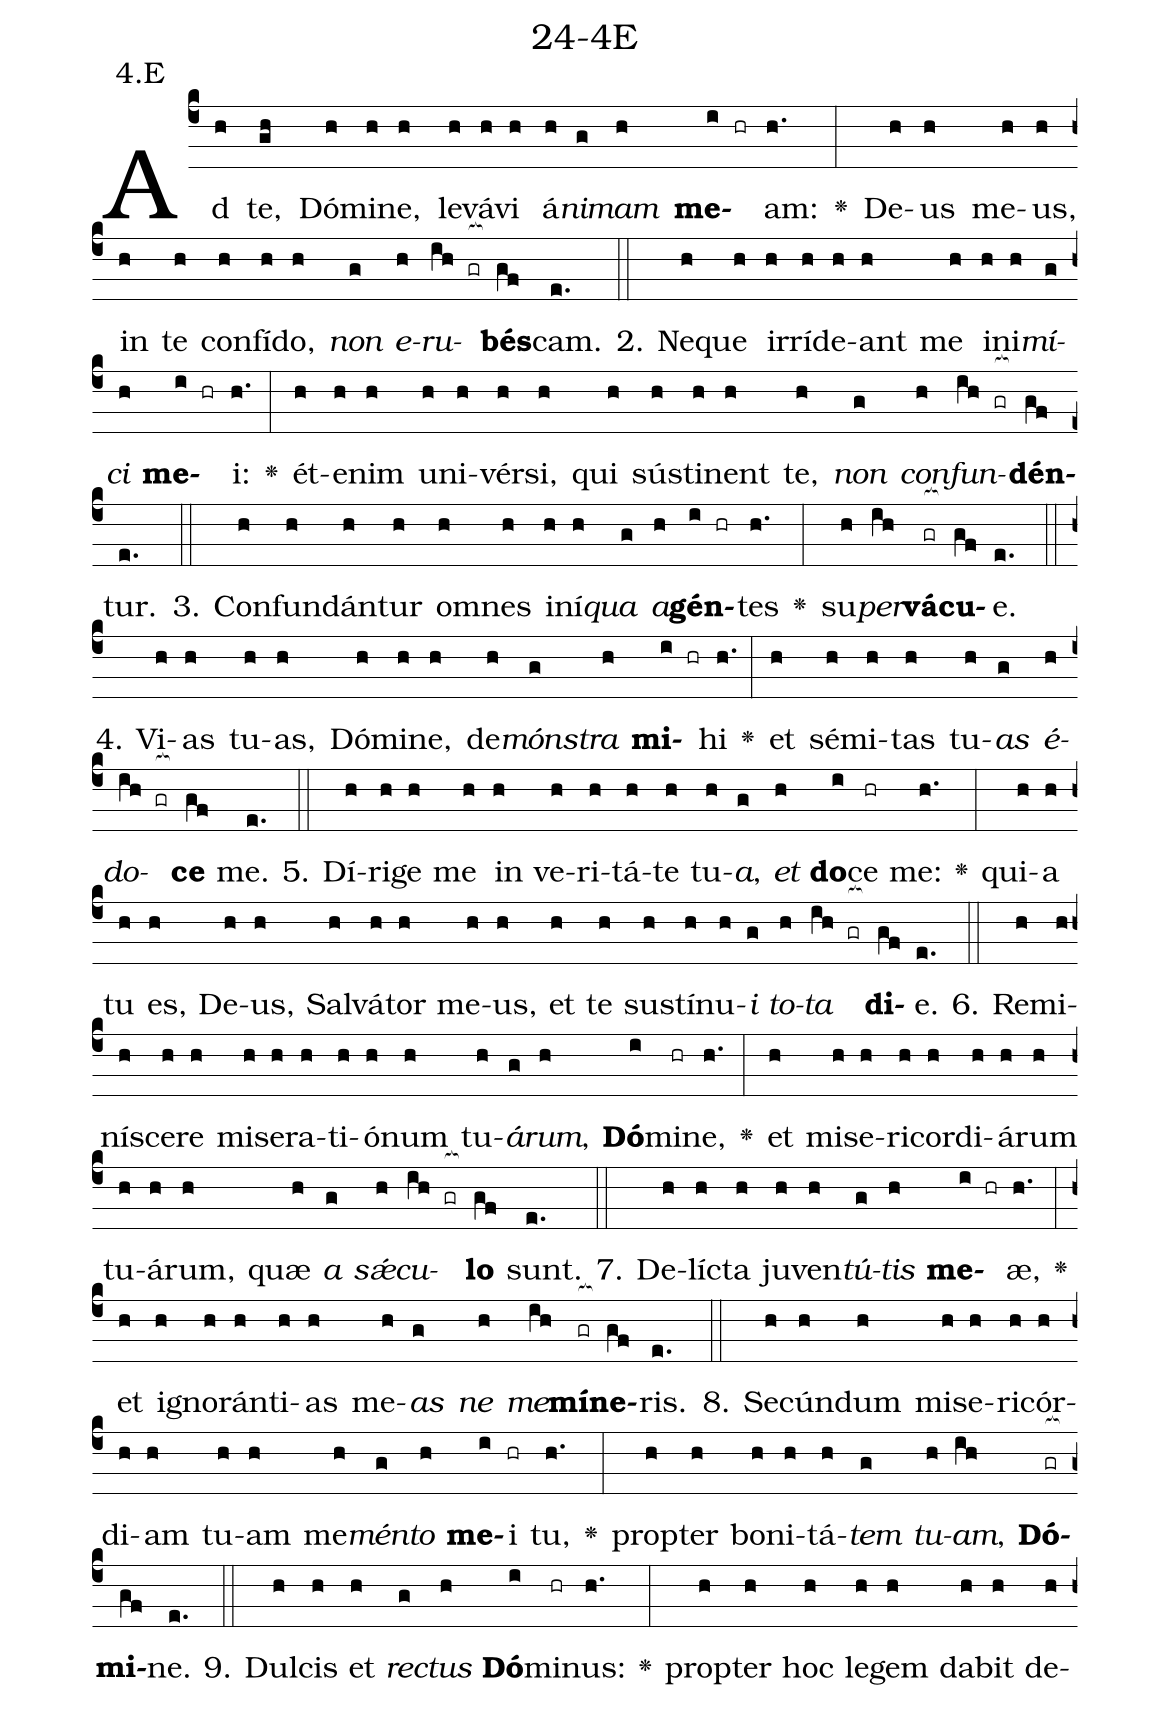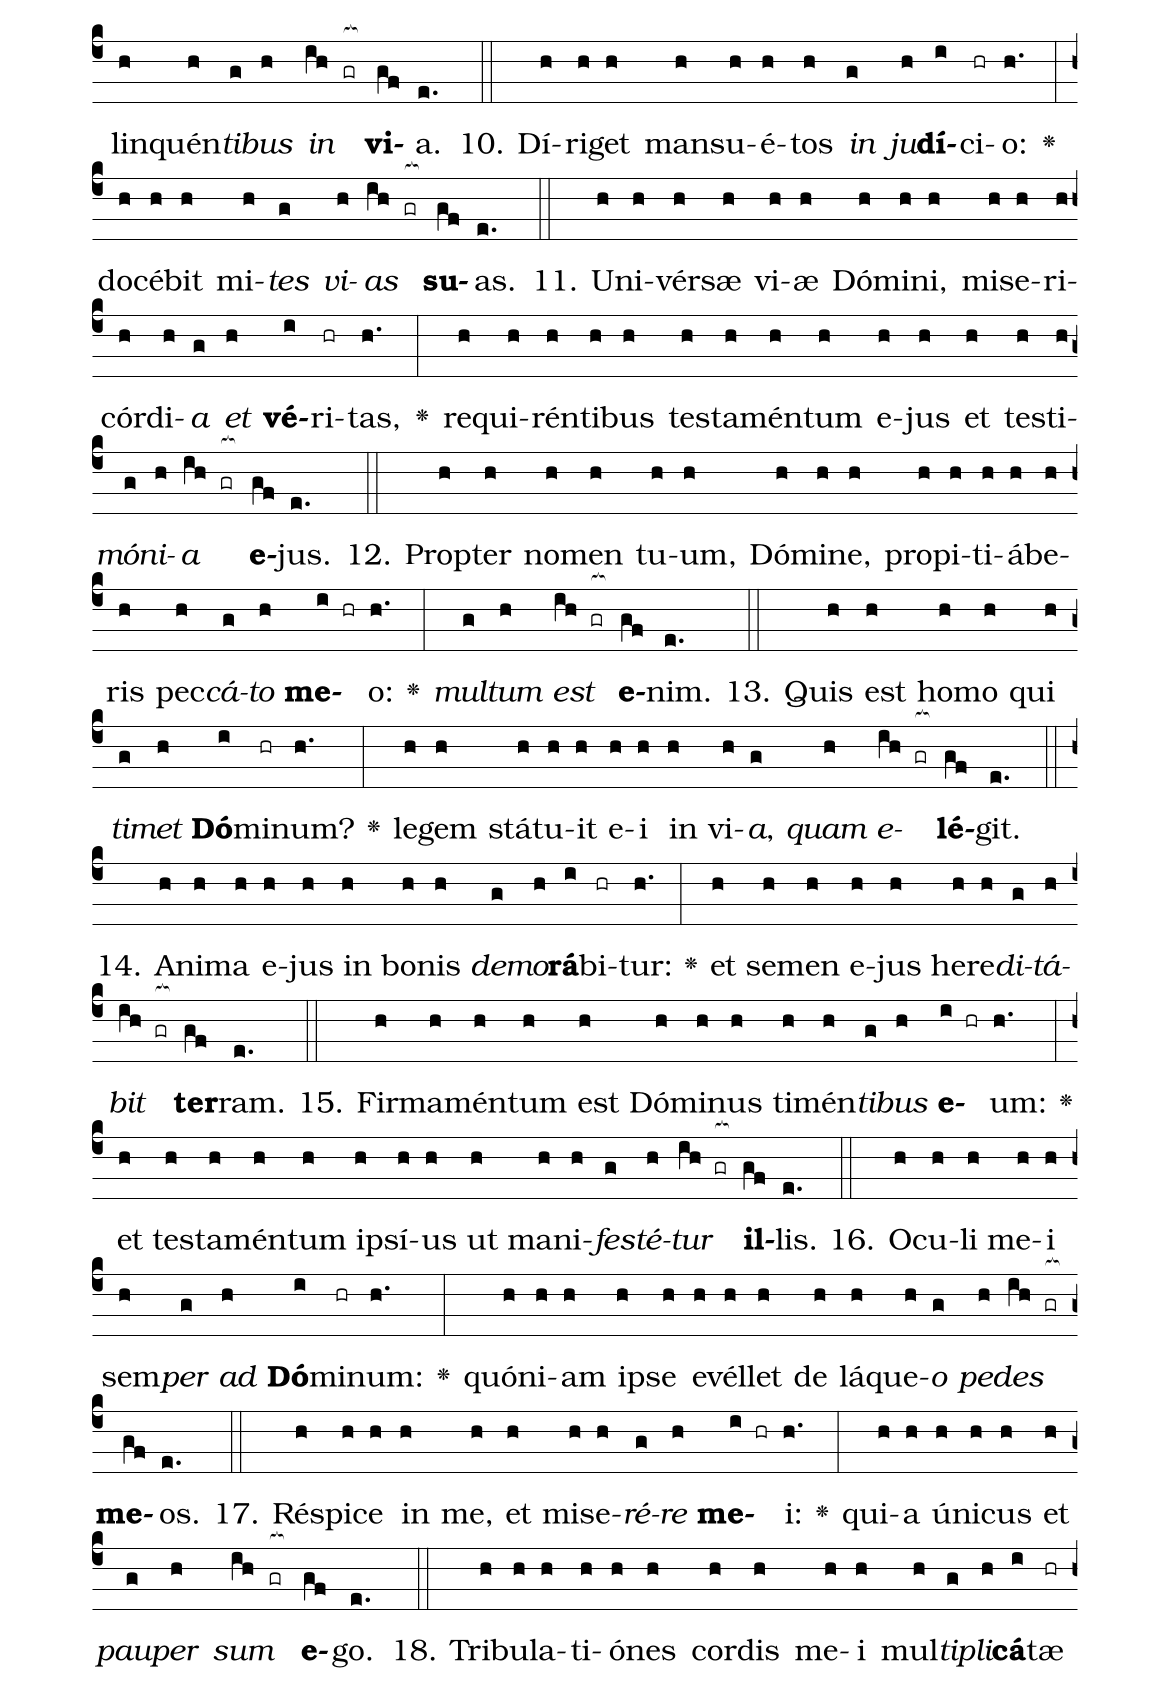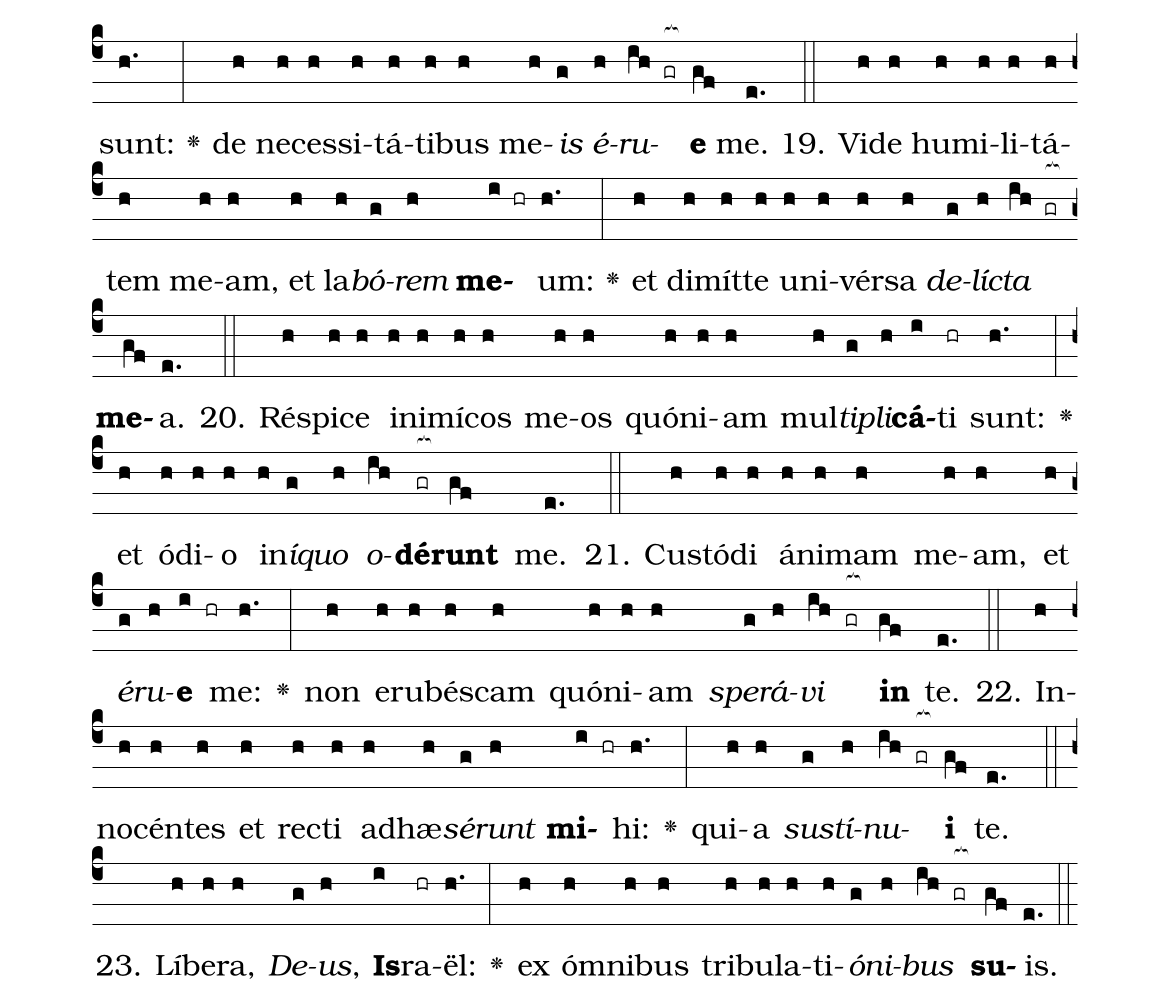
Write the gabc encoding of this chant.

name: 24-4E;
annotation: 4.E;
%%
(c4)Ad(h) te,(gh) Dó(h)mi(h)ne,(h) le(h)vá(h)vi(h) á(h)<i>ni</i>(g)<i>mam</i>(h) <b>me</b>(i hr)am:(h.) <v>\greheightstar</v>(:) De(h)us(h) me(h)us,(h) in(h) te(h) con(h)fí(h)do,(h) <i>non</i>(g) <i>e</i>(h)<i>ru</i>(ih gr[ocb:1{])<b>bés</b>(gf[ocb:0}])cam.(e.) (::)
2. Ne(h)que(h) ir(h)rí(h)de(h)ant(h) me(h) in(h)i(h)<i>mí</i>(g)<i>ci</i>(h) <b>me</b>(i hr)i:(h.) <v>\greheightstar</v>(:) ét(h)e(h)nim(h) u(h)ni(h)vér(h)si,(h) qui(h) sús(h)ti(h)nent(h) te,(h) <i>non</i>(g) <i>con</i>(h)<i>fun</i>(ih gr[ocb:1{])<b>dén</b>(gf[ocb:0}])tur.(e.) (::)
3. Con(h)fun(h)dán(h)tur(h) om(h)nes(h) in(h)í(h)<i>qua</i>(g) <i>a</i>(h)<b>gén</b>(i hr)tes(h.) <v>\greheightstar</v>(:) su(h)<i>per</i>(ih)<b>vá</b>(gr[ocb:1{])<b>cu</b>(gf[ocb:0}])e.(e.) (::)
4. Vi(h)as(h) tu(h)as,(h) Dó(h)mi(h)ne,(h) de(h)<i>móns</i>(g)<i>tra</i>(h) <b>mi</b>(i hr)hi(h.) <v>\greheightstar</v>(:) et(h) sé(h)mi(h)tas(h) tu(h)<i>as</i>(g) <i>é</i>(h)<i>do</i>(ih gr[ocb:1{])<b>ce</b>(gf[ocb:0}]) me.(e.) (::)
5. Dí(h)ri(h)ge(h) me(h) in(h) ve(h)ri(h)tá(h)te(h) tu(h)<i>a</i>,(g) <i>et</i>(h) <b>do</b>(i)ce(hr) me:(h.) <v>\greheightstar</v>(:) qui(h)a(h) tu(h) es,(h) De(h)us,(h) Sal(h)vá(h)tor(h) me(h)us,(h) et(h) te(h) sus(h)tí(h)nu(h)<i>i</i>(g) <i>to</i>(h)<i>ta</i>(ih gr[ocb:1{]) <b>di</b>(gf[ocb:0}])e.(e.) (::)
6. Re(h)mi(h)ní(h)sce(h)re(h) mi(h)se(h)ra(h)ti(h)ó(h)num(h) tu(h)<i>á</i>(g)<i>rum</i>,(h) <b>Dó</b>(i)mi(hr)ne,(h.) <v>\greheightstar</v>(:) et(h) mi(h)se(h)ri(h)cor(h)di(h)á(h)rum(h) tu(h)á(h)rum,(h) quæ(h) <i>a</i>(g) <i>sǽ</i>(h)<i>cu</i>(ih gr[ocb:1{])<b>lo</b>(gf[ocb:0}]) sunt.(e.) (::)
7. De(h)líc(h)ta(h) ju(h)ven(h)<i>tú</i>(g)<i>tis</i>(h) <b>me</b>(i hr)æ,(h.) <v>\greheightstar</v>(:) et(h) i(h)gno(h)rán(h)ti(h)as(h) me(h)<i>as</i>(g) <i>ne</i>(h) <i>me</i>(ih)<b>mí</b>(gr[ocb:1{])<b>ne</b>(gf[ocb:0}])ris.(e.) (::)
8. Se(h)cún(h)dum(h) mi(h)se(h)ri(h)cór(h)di(h)am(h) tu(h)am(h) me(h)<i>mén</i>(g)<i>to</i>(h) <b>me</b>(i)i(hr) tu,(h.) <v>\greheightstar</v>(:) prop(h)ter(h) bo(h)ni(h)tá(h)<i>tem</i>(g) <i>tu</i>(h)<i>am</i>,(ih) <b>Dó</b>(gr[ocb:1{])<b>mi</b>(gf[ocb:0}])ne.(e.) (::)
9. Dul(h)cis(h) et(h) <i>rec</i>(g)<i>tus</i>(h) <b>Dó</b>(i)mi(hr)nus:(h.) <v>\greheightstar</v>(:) prop(h)ter(h) hoc(h) le(h)gem(h) da(h)bit(h) de(h)lin(h)quén(h)<i>ti</i>(g)<i>bus</i>(h) <i>in</i>(ih gr[ocb:1{]) <b>vi</b>(gf[ocb:0}])a.(e.) (::)
10. Dí(h)ri(h)get(h) man(h)su(h)é(h)tos(h) <i>in</i>(g) <i>ju</i>(h)<b>dí</b>(i)ci(hr)o:(h.) <v>\greheightstar</v>(:) do(h)cé(h)bit(h) mi(h)<i>tes</i>(g) <i>vi</i>(h)<i>as</i>(ih gr[ocb:1{]) <b>su</b>(gf[ocb:0}])as.(e.) (::)
11. U(h)ni(h)vér(h)sæ(h) vi(h)æ(h) Dó(h)mi(h)ni,(h) mi(h)se(h)ri(h)cór(h)di(h)<i>a</i>(g) <i>et</i>(h) <b>vé</b>(i)ri(hr)tas,(h.) <v>\greheightstar</v>(:) re(h)qui(h)rén(h)ti(h)bus(h) tes(h)ta(h)mén(h)tum(h) e(h)jus(h) et(h) tes(h)ti(h)<i>mó</i>(g)<i>ni</i>(h)<i>a</i>(ih gr[ocb:1{]) <b>e</b>(gf[ocb:0}])jus.(e.) (::)
12. Prop(h)ter(h) no(h)men(h) tu(h)um,(h) Dó(h)mi(h)ne,(h) pro(h)pi(h)ti(h)á(h)be(h)ris(h) pec(h)<i>cá</i>(g)<i>to</i>(h) <b>me</b>(i hr)o:(h.) <v>\greheightstar</v>(:) <i>mul</i>(g)<i>tum</i>(h) <i>est</i>(ih gr[ocb:1{]) <b>e</b>(gf[ocb:0}])nim.(e.) (::)
13. Quis(h) est(h) ho(h)mo(h) qui(h) <i>ti</i>(g)<i>met</i>(h) <b>Dó</b>(i)mi(hr)num?(h.) <v>\greheightstar</v>(:) le(h)gem(h) stá(h)tu(h)it(h) e(h)i(h) in(h) vi(h)<i>a</i>,(g) <i>quam</i>(h) <i>e</i>(ih gr[ocb:1{])<b>lé</b>(gf[ocb:0}])git.(e.) (::)
14. A(h)ni(h)ma(h) e(h)jus(h) in(h) bo(h)nis(h) <i>de</i>(g)<i>mo</i>(h)<b>rá</b>(i)bi(hr)tur:(h.) <v>\greheightstar</v>(:) et(h) se(h)men(h) e(h)jus(h) he(h)re(h)<i>di</i>(g)<i>tá</i>(h)<i>bit</i>(ih gr[ocb:1{]) <b>ter</b>(gf[ocb:0}])ram.(e.) (::)
15. Fir(h)ma(h)mén(h)tum(h) est(h) Dó(h)mi(h)nus(h) ti(h)mén(h)<i>ti</i>(g)<i>bus</i>(h) <b>e</b>(i hr)um:(h.) <v>\greheightstar</v>(:) et(h) tes(h)ta(h)mén(h)tum(h) ip(h)sí(h)us(h) ut(h) ma(h)ni(h)<i>fes</i>(g)<i>té</i>(h)<i>tur</i>(ih gr[ocb:1{]) <b>il</b>(gf[ocb:0}])lis.(e.) (::)
16. O(h)cu(h)li(h) me(h)i(h) sem(h)<i>per</i>(g) <i>ad</i>(h) <b>Dó</b>(i)mi(hr)num:(h.) <v>\greheightstar</v>(:) quón(h)i(h)am(h) ip(h)se(h) e(h)vél(h)let(h) de(h) lá(h)que(h)<i>o</i>(g) <i>pe</i>(h)<i>des</i>(ih gr[ocb:1{]) <b>me</b>(gf[ocb:0}])os.(e.) (::)
17. Ré(h)spi(h)ce(h) in(h) me,(h) et(h) mi(h)se(h)<i>ré</i>(g)<i>re</i>(h) <b>me</b>(i hr)i:(h.) <v>\greheightstar</v>(:) qui(h)a(h) ú(h)ni(h)cus(h) et(h) <i>pau</i>(g)<i>per</i>(h) <i>sum</i>(ih gr[ocb:1{]) <b>e</b>(gf[ocb:0}])go.(e.) (::)
18. Tri(h)bu(h)la(h)ti(h)ó(h)nes(h) cor(h)dis(h) me(h)i(h) mul(h)<i>ti</i>(g)<i>pli</i>(h)<b>cá</b>(i)tæ(hr) sunt:(h.) <v>\greheightstar</v>(:) de(h) ne(h)ces(h)si(h)tá(h)ti(h)bus(h) me(h)<i>is</i>(g) <i>é</i>(h)<i>ru</i>(ih gr[ocb:1{])<b>e</b>(gf[ocb:0}]) me.(e.) (::)
19. Vi(h)de(h) hu(h)mi(h)li(h)tá(h)tem(h) me(h)am,(h) et(h) la(h)<i>bó</i>(g)<i>rem</i>(h) <b>me</b>(i hr)um:(h.) <v>\greheightstar</v>(:) et(h) di(h)mít(h)te(h) u(h)ni(h)vér(h)sa(h) <i>de</i>(g)<i>líc</i>(h)<i>ta</i>(ih gr[ocb:1{]) <b>me</b>(gf[ocb:0}])a.(e.) (::)
20. Ré(h)spi(h)ce(h) in(h)i(h)mí(h)cos(h) me(h)os(h) quón(h)i(h)am(h) mul(h)<i>ti</i>(g)<i>pli</i>(h)<b>cá</b>(i)ti(hr) sunt:(h.) <v>\greheightstar</v>(:) et(h) ó(h)di(h)o(h) in(h)<i>í</i>(g)<i>quo</i>(h) <i>o</i>(ih)<b>dé</b>(gr[ocb:1{])<b>runt</b>(gf[ocb:0}]) me.(e.) (::)
21. Cus(h)tó(h)di(h) á(h)ni(h)mam(h) me(h)am,(h) et(h) <i>é</i>(g)<i>ru</i>(h)<b>e</b>(i hr) me:(h.) <v>\greheightstar</v>(:) non(h) e(h)ru(h)bés(h)cam(h) quón(h)i(h)am(h) <i>spe</i>(g)<i>rá</i>(h)<i>vi</i>(ih gr[ocb:1{]) <b>in</b>(gf[ocb:0}]) te.(e.) (::)
22. In(h)no(h)cén(h)tes(h) et(h) rec(h)ti(h) ad(h)hæ(h)<i>sé</i>(g)<i>runt</i>(h) <b>mi</b>(i hr)hi:(h.) <v>\greheightstar</v>(:) qui(h)a(h) <i>sus</i>(g)<i>tí</i>(h)<i>nu</i>(ih gr[ocb:1{])<b>i</b>(gf[ocb:0}]) te.(e.) (::)
23. Lí(h)be(h)ra,(h) <i>De</i>(g)<i>us</i>,(h) <b>Is</b>(i)ra(hr)ël:(h.) <v>\greheightstar</v>(:) ex(h) óm(h)ni(h)bus(h) tri(h)bu(h)la(h)ti(h)<i>ó</i>(g)<i>ni</i>(h)<i>bus</i>(ih gr[ocb:1{]) <b>su</b>(gf[ocb:0}])is.(e.) (::)
